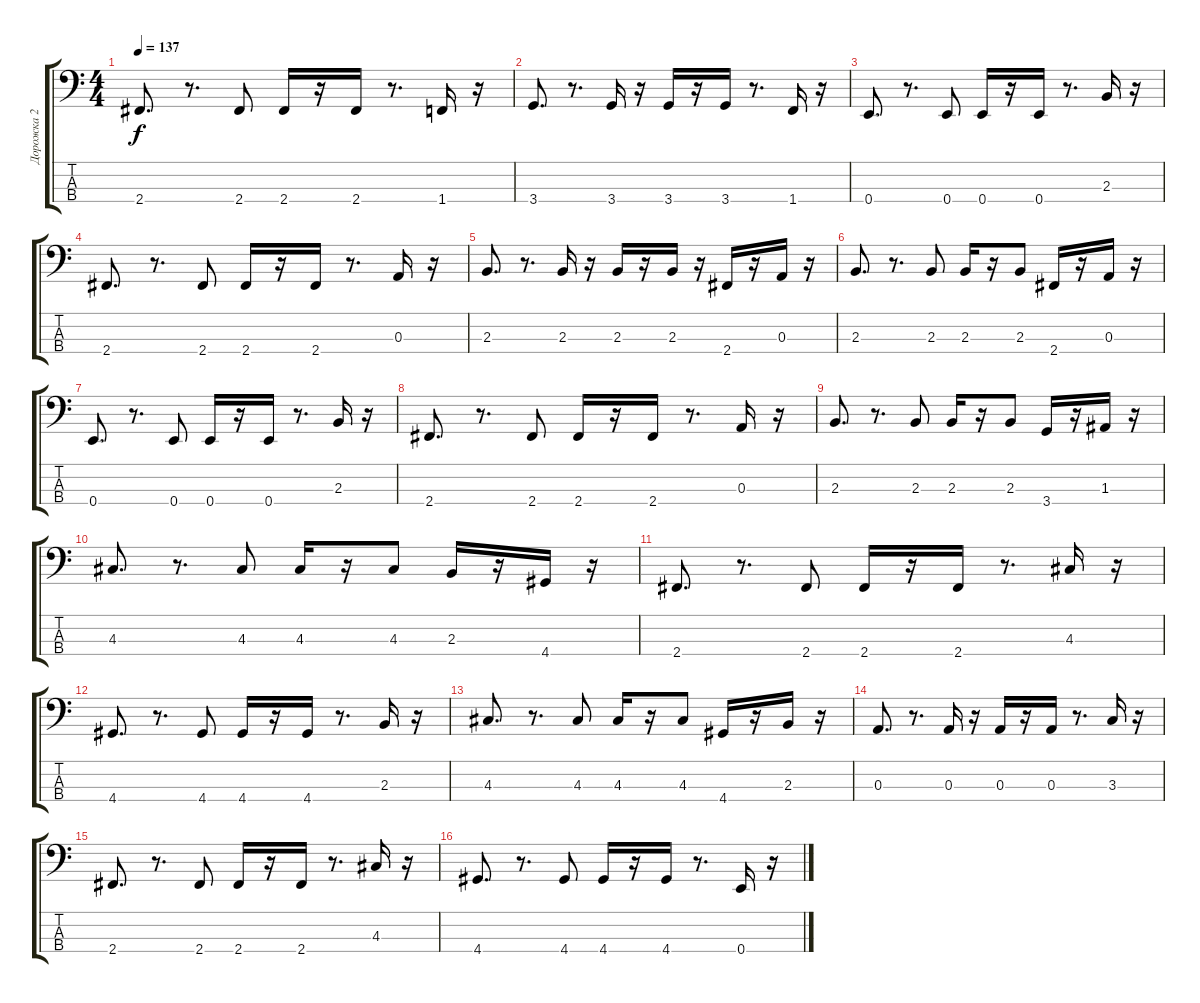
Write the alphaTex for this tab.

\track ("Дорожка 2" "Дорожка 2") {instrument electricbassfinger}
\staff {score tabs}
\tuning (G2 D2 A1 E1) {hide}
\ts (4 4)
\tempo 137
\clef f4
\ks c
2.4.8{d dy f} r.8{d} 2.4.8 2.4.16 r.16 2.4.16 r.8{d} 1.4.16 r.16 |
3.4.8{d} r.8{d} 3.4.16 r.16 3.4.16 r.16 3.4.16 r.8{d} 1.4.16 r.16 |
0.4.8{d} r.8{d} 0.4.8 0.4.16 r.16 0.4.16 r.8{d} 2.3.16 r.16 |
2.4.8{d} r.8{d} 2.4.8 2.4.16 r.16 2.4.16 r.8{d} 0.3.16 r.16 |
2.3.8{d} r.8{d} 2.3.16 r.16 2.3.16 r.16 2.3.16 r.16 2.4.16 r.16 0.3.16 r.16 |
2.3.8{d} r.8{d} 2.3.8 2.3.16 r.16 2.3.8 2.4.16 r.16 0.3.16 r.16 |
0.4.8{d} r.8{d} 0.4.8 0.4.16 r.16 0.4.16 r.8{d} 2.3.16 r.16 |
2.4.8{d} r.8{d} 2.4.8 2.4.16 r.16 2.4.16 r.8{d} 0.3.16 r.16 |
2.3.8{d} r.8{d} 2.3.8 2.3.16 r.16 2.3.8 3.4.16 r.16 1.3.16 r.16 |
4.3.8{d} r.8{d} 4.3.8 4.3.16 r.16 4.3.8 2.3.16 r.16 4.4.16 r.16 |
2.4.8{d} r.8{d} 2.4.8 2.4.16 r.16 2.4.16 r.8{d} 4.3.16 r.16 |
4.4.8{d} r.8{d} 4.4.8 4.4.16 r.16 4.4.16 r.8{d} 2.3.16 r.16 |
4.3.8{d} r.8{d} 4.3.8 4.3.16 r.16 4.3.8 4.4.16 r.16 2.3.16 r.16 |
0.3.8{d} r.8{d} 0.3.16 r.16 0.3.16 r.16 0.3.16 r.8{d} 3.3.16 r.16 |
2.4.8{d} r.8{d} 2.4.8 2.4.16 r.16 2.4.16 r.8{d} 4.3.16 r.16 |
4.4.8{d} r.8{d} 4.4.8 4.4.16 r.16 4.4.16 r.8{d} 0.4.16 r.16
